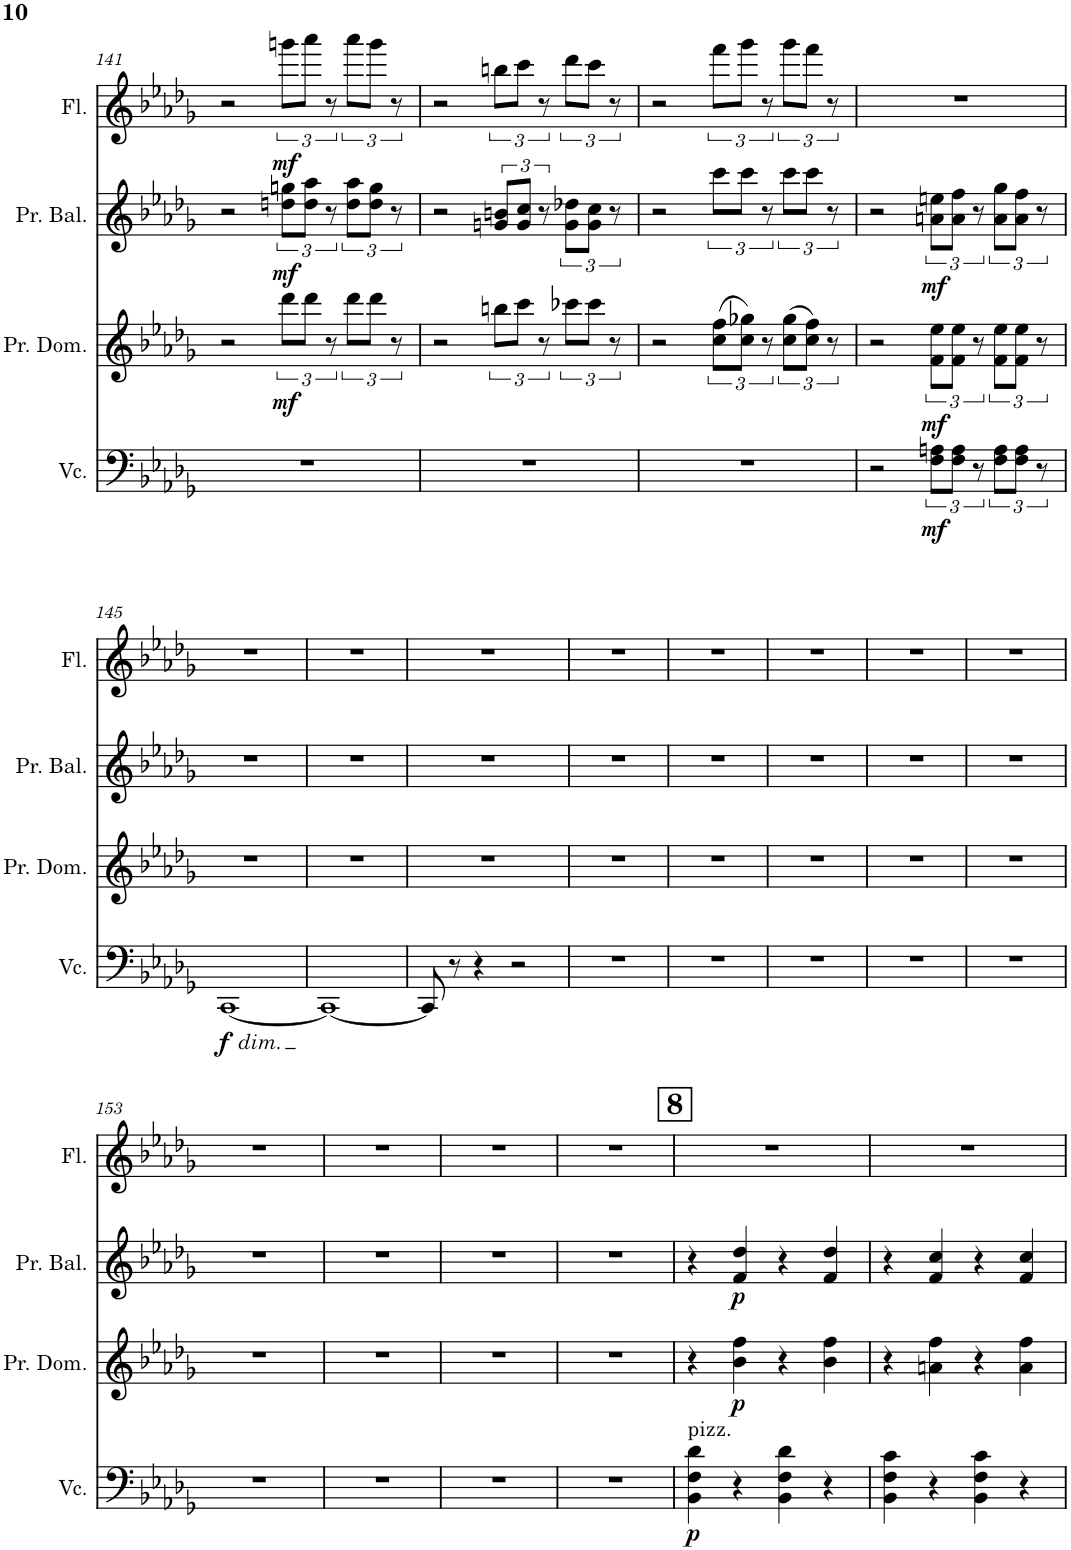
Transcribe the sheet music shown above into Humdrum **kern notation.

**kern	**dynam	**kern	**dynam	**kern	**dynam	**kern	**dynam
*part4	*part4	*part3	*part3	*part2	*part2	*part1	*part1
*staff4	*staff4	*staff3	*staff3	*staff2	*staff2	*staff1	*staff1
*I"Violoncello	*	*I"Prima Domra	*	*I"Prima Balalaika	*	*I"Flute	*
*I'Vc.	*	*I'Pr. Dom.	*	*I'Pr. Bal.	*	*I'Fl.	*
!!LO:PB:g=z
*clefF4	*	*clefG2	*	*clefG2	*	*clefG2	*
*k[b-e-a-d-g-]	*	*k[b-e-a-d-g-]	*	*k[b-e-a-d-g-]	*	*k[b-e-a-d-g-]	*
*M4/4	*	*M4/4	*	*M4/4	*	*M4/4	*
*met(c)	*	*met(c)	*	*met(c)	*	*met(c)	*
=141	=141	=141	=141	=141	=141	=141	=141
1r	.	2r	.	2r	.	2r	.
!	!	!	!LO:DY:b	!	!LO:DY:b	!	!LO:DY:b
.	.	12ddd-\L	mf	12ddn\ 12ggn\L	mf	12gggn\L	mf
.	.	12ddd-\J	.	12dd\ 12aa-\J	.	12aaa-\J	.
.	.	12r	.	12r	.	12r	.
.	.	12ddd-\L	.	12dd\ 12aa-\L	.	12aaa-\L	.
.	.	12ddd-\J	.	12dd\ 12gg\J	.	12ggg\J	.
.	.	12r	.	12r	.	12r	.
=142	=142	=142	=142	=142	=142	=142	=142
1r	.	2r	.	2r	.	2r	.
.	.	12bbn\L	.	12gn/ 12bn/L	.	12bbn\L	.
.	.	12ccc\J	.	12g/ 12cc/J	.	12ccc\J	.
.	.	12r	.	12r	.	12r	.
.	.	12ccc-X\L	.	12g\ 12dd-X\L	.	12ddd-\L	.
.	.	12ccc-\J	.	12g\ 12cc\J	.	12ccc\J	.
.	.	12r	.	12r	.	12r	.
=143	=143	=143	=143	=143	=143	=143	=143
1r	.	2r	.	2r	.	2r	.
.	.	(12cc\ 12ff\L	.	12ccc\L	.	12fff\L	.
.	.	12cc\ 12gg-X\J)	.	12ccc\J	.	12ggg-\J	.
.	.	12r	.	12r	.	12r	.
.	.	(12cc\ 12gg-\L	.	12ccc\L	.	12ggg-\L	.
.	.	12cc\ 12ff\J)	.	12ccc\J	.	12fff\J	.
.	.	12r	.	12r	.	12r	.
=144	=144	=144	=144	=144	=144	=144	=144
2r	.	2r	.	2r	.	1r	.
!	!LO:DY:b	!	!LO:DY:b	!	!LO:DY:b	!	!
12F\ 12An\L	mf	12f\ 12ee-\L	mf	12an\ 12een\L	mf	.	.
12F\ 12A\J	.	12f\ 12ee-\J	.	12a\ 12ff\J	.	.	.
12r	.	12r	.	12r	.	.	.
12F\ 12A\L	.	12f\ 12ee-\L	.	12a\ 12gg-\L	.	.	.
12F\ 12A\J	.	12f\ 12ee-\J	.	12a\ 12ff\J	.	.	.
12r	.	12r	.	12r	.	.	.
!!LO:LB:g=z
=145	=145	=145	=145	=145	=145	=145	=145
!LO:TX:b:i:t=dim.	!	!	!	!	!	!	!
!	!LO:DY:b	!	!	!	!	!	!
[1CC	f	1r	.	1r	.	1r	.
=146	=146	=146	=146	=146	=146	=146	=146
1CC_	.	1r	.	1r	.	1r	.
=147	=147	=147	=147	=147	=147	=147	=147
8CC/]	.	1r	.	1r	.	1r	.
8r	.	.	.	.	.	.	.
4r	.	.	.	.	.	.	.
2r	.	.	.	.	.	.	.
=148	=148	=148	=148	=148	=148	=148	=148
1r	.	1r	.	1r	.	1r	.
=149	=149	=149	=149	=149	=149	=149	=149
1r	.	1r	.	1r	.	1r	.
=150	=150	=150	=150	=150	=150	=150	=150
1r	.	1r	.	1r	.	1r	.
=151	=151	=151	=151	=151	=151	=151	=151
1r	.	1r	.	1r	.	1r	.
=152	=152	=152	=152	=152	=152	=152	=152
1r	.	1r	.	1r	.	1r	.
!!LO:LB:g=z
=153	=153	=153	=153	=153	=153	=153	=153
1r	.	1r	.	1r	.	1r	.
=154	=154	=154	=154	=154	=154	=154	=154
1r	.	1r	.	1r	.	1r	.
=155	=155	=155	=155	=155	=155	=155	=155
1r	.	1r	.	1r	.	1r	.
=156	=156	=156	=156	=156	=156	=156	=156
1r	.	1r	.	1r	.	1r	.
!!LO:REH:place=s1:a:B:cj:fs=14:t=8
=157	=157	=157	=157	=157	=157	=157	=157
!LO:TX:a:t=pizz.	!	!	!	!	!	!	!
!	!LO:DY:b	!	!	!	!	!	!
4BB-\ 4F\ 4d-\	p	4r	.	4r	.	1r	.
!	!	!	!LO:DY:b	!	!LO:DY:b	!	!
4r	.	4b-\ 4ff\	p	4f/ 4dd-/	p	.	.
4BB-\ 4F\ 4d-\	.	4r	.	4r	.	.	.
4r	.	4b-\ 4ff\	.	4f/ 4dd-/	.	.	.
=158	=158	=158	=158	=158	=158	=158	=158
4BB-\ 4F\ 4c\	.	4r	.	4r	.	1r	.
4r	.	4an\ 4ff\	.	4f/ 4cc/	.	.	.
4BB-\ 4F\ 4c\	.	4r	.	4r	.	.	.
4r	.	4a\ 4ff\	.	4f/ 4cc/	.	.	.
=	=	=	=	=	=	=	=
*-	*-	*-	*-	*-	*-	*-	*-
